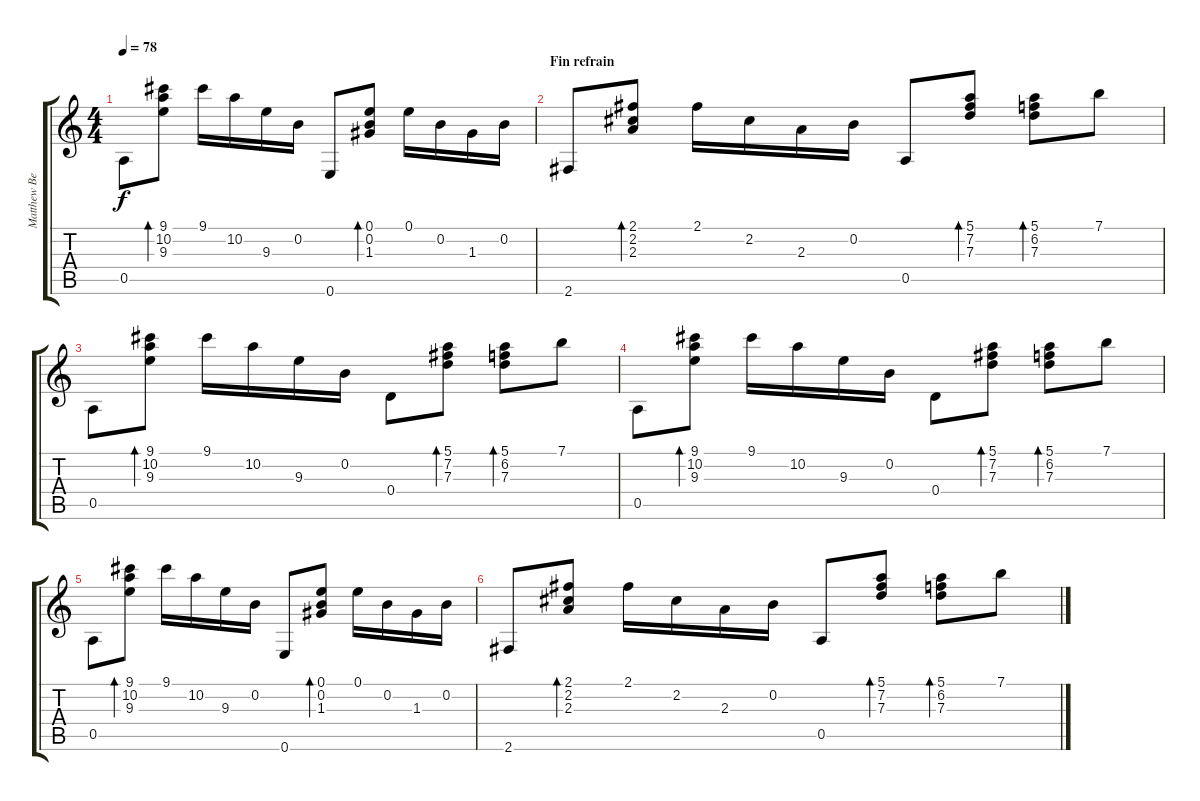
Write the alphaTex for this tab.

\track ("Matthew Bellamy" "Matthew Be") {instrument acousticguitarnylon}
\staff {score tabs}
\tuning (E4 B3 G3 D3 A2 E2) {hide}
\ts (4 4)
\tempo 78
\clef g2
\ks c
0.5.8{dy f} (9.1 10.2 9.3).8{bd 120} 9.1.16 10.2.16 9.3.16 0.2.16 0.6.8 (0.1 0.2 1.3).8{bd 120} 0.1.16 0.2.16 1.3.16 0.2.16 |
\section ("" "Fin refrain")
2.6.8 (2.1 2.2 2.3).8{bd 120} 2.1.16 2.2.16 2.3.16 0.2.16 0.5.8 (5.1 7.2 7.3).8{bd 120} (5.1 6.2 7.3).8{bd 120} 7.1.8 |
0.5.8 (9.1 10.2 9.3).8{bd 120} 9.1.16 10.2.16 9.3.16 0.2.16 0.4.8 (5.1 7.2 7.3).8{bd 120} (5.1 6.2 7.3).8{bd 120} 7.1.8 |
0.5.8 (9.1 10.2 9.3).8{bd 120} 9.1.16 10.2.16 9.3.16 0.2.16 0.4.8 (5.1 7.2 7.3).8{bd 120} (5.1 6.2 7.3).8{bd 120} 7.1.8 |
0.5.8 (9.1 10.2 9.3).8{bd 120} 9.1.16 10.2.16 9.3.16 0.2.16 0.6.8 (0.1 0.2 1.3).8{bd 120} 0.1.16 0.2.16 1.3.16 0.2.16 |
2.6.8 (2.1 2.2 2.3).8{bd 120} 2.1.16 2.2.16 2.3.16 0.2.16 0.5.8 (5.1 7.2 7.3).8{bd 120} (5.1 6.2 7.3).8{bd 120} 7.1.8
